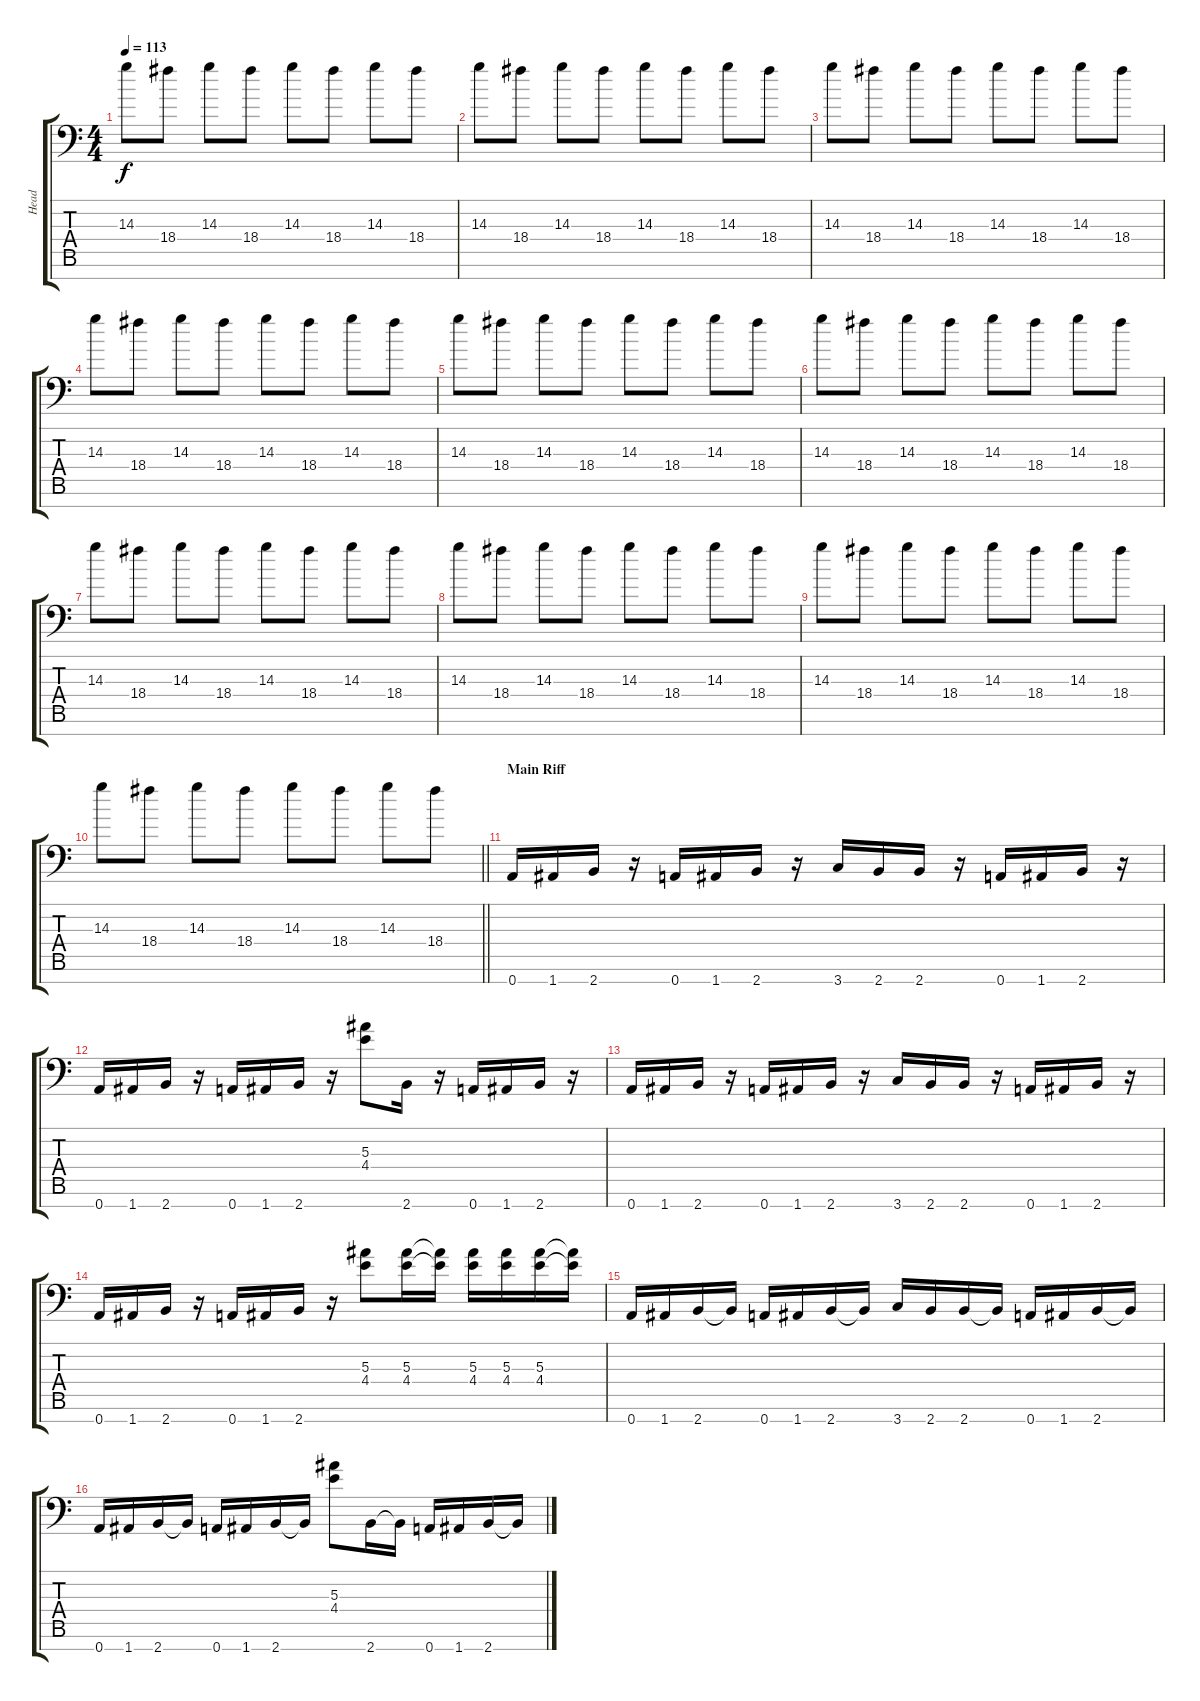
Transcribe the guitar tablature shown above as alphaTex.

\track ("Head" "Head") {instrument overdrivenguitar}
\staff {score tabs}
\tuning (D4 A3 F3 C3 G2 D2 A1) {hide}
\ts (4 4)
\tempo 113
\clef f4
\ks c
14.3.8{dy f} 18.4.8 14.3.8 18.4.8 14.3.8 18.4.8 14.3.8 18.4.8 |
14.3.8 18.4.8 14.3.8 18.4.8 14.3.8 18.4.8 14.3.8 18.4.8 |
14.3.8 18.4.8 14.3.8 18.4.8 14.3.8 18.4.8 14.3.8 18.4.8 |
14.3.8 18.4.8 14.3.8 18.4.8 14.3.8 18.4.8 14.3.8 18.4.8 |
14.3.8 18.4.8 14.3.8 18.4.8 14.3.8 18.4.8 14.3.8 18.4.8 |
14.3.8 18.4.8 14.3.8 18.4.8 14.3.8 18.4.8 14.3.8 18.4.8 |
14.3.8 18.4.8 14.3.8 18.4.8 14.3.8 18.4.8 14.3.8 18.4.8 |
14.3.8 18.4.8 14.3.8 18.4.8 14.3.8 18.4.8 14.3.8 18.4.8 |
14.3.8 18.4.8 14.3.8 18.4.8 14.3.8 18.4.8 14.3.8 18.4.8 |
\barLineRight lightlight
14.3.8 18.4.8 14.3.8 18.4.8 14.3.8 18.4.8 14.3.8 18.4.8 |
\section ("" "Main Riff")
0.7.16 1.7.16 2.7.16 r.16 0.7.16 1.7.16 2.7.16 r.16 3.7.16 2.7.16 2.7.16 r.16 0.7.16 1.7.16 2.7.16 r.16 |
0.7.16 1.7.16 2.7.16 r.16 0.7.16 1.7.16 2.7.16 r.16 (5.3 4.4).8 2.7.16 r.16 0.7.16 1.7.16 2.7.16 r.16 |
0.7.16 1.7.16 2.7.16 r.16 0.7.16 1.7.16 2.7.16 r.16 3.7.16 2.7.16 2.7.16 r.16 0.7.16 1.7.16 2.7.16 r.16 |
0.7.16 1.7.16 2.7.16 r.16 0.7.16 1.7.16 2.7.16 r.16 (5.3 4.4).8 (5.3 4.4).16 (5.3{t} 4.4{t}).16 (5.3 4.4).16 (5.3 4.4).16 (5.3 4.4).16 (5.3{t} 4.4{t}).16 |
0.7.16 1.7.16 2.7.16 2.7{t}.16 0.7.16 1.7.16 2.7.16 2.7{t}.16 3.7.16 2.7.16 2.7.16 2.7{t}.16 0.7.16 1.7.16 2.7.16 2.7{t}.16 |
0.7.16 1.7.16 2.7.16 2.7{t}.16 0.7.16 1.7.16 2.7.16 2.7{t}.16 (5.3 4.4).8 2.7.16 2.7{t}.16 0.7.16 1.7.16 2.7.16 2.7{t}.16
